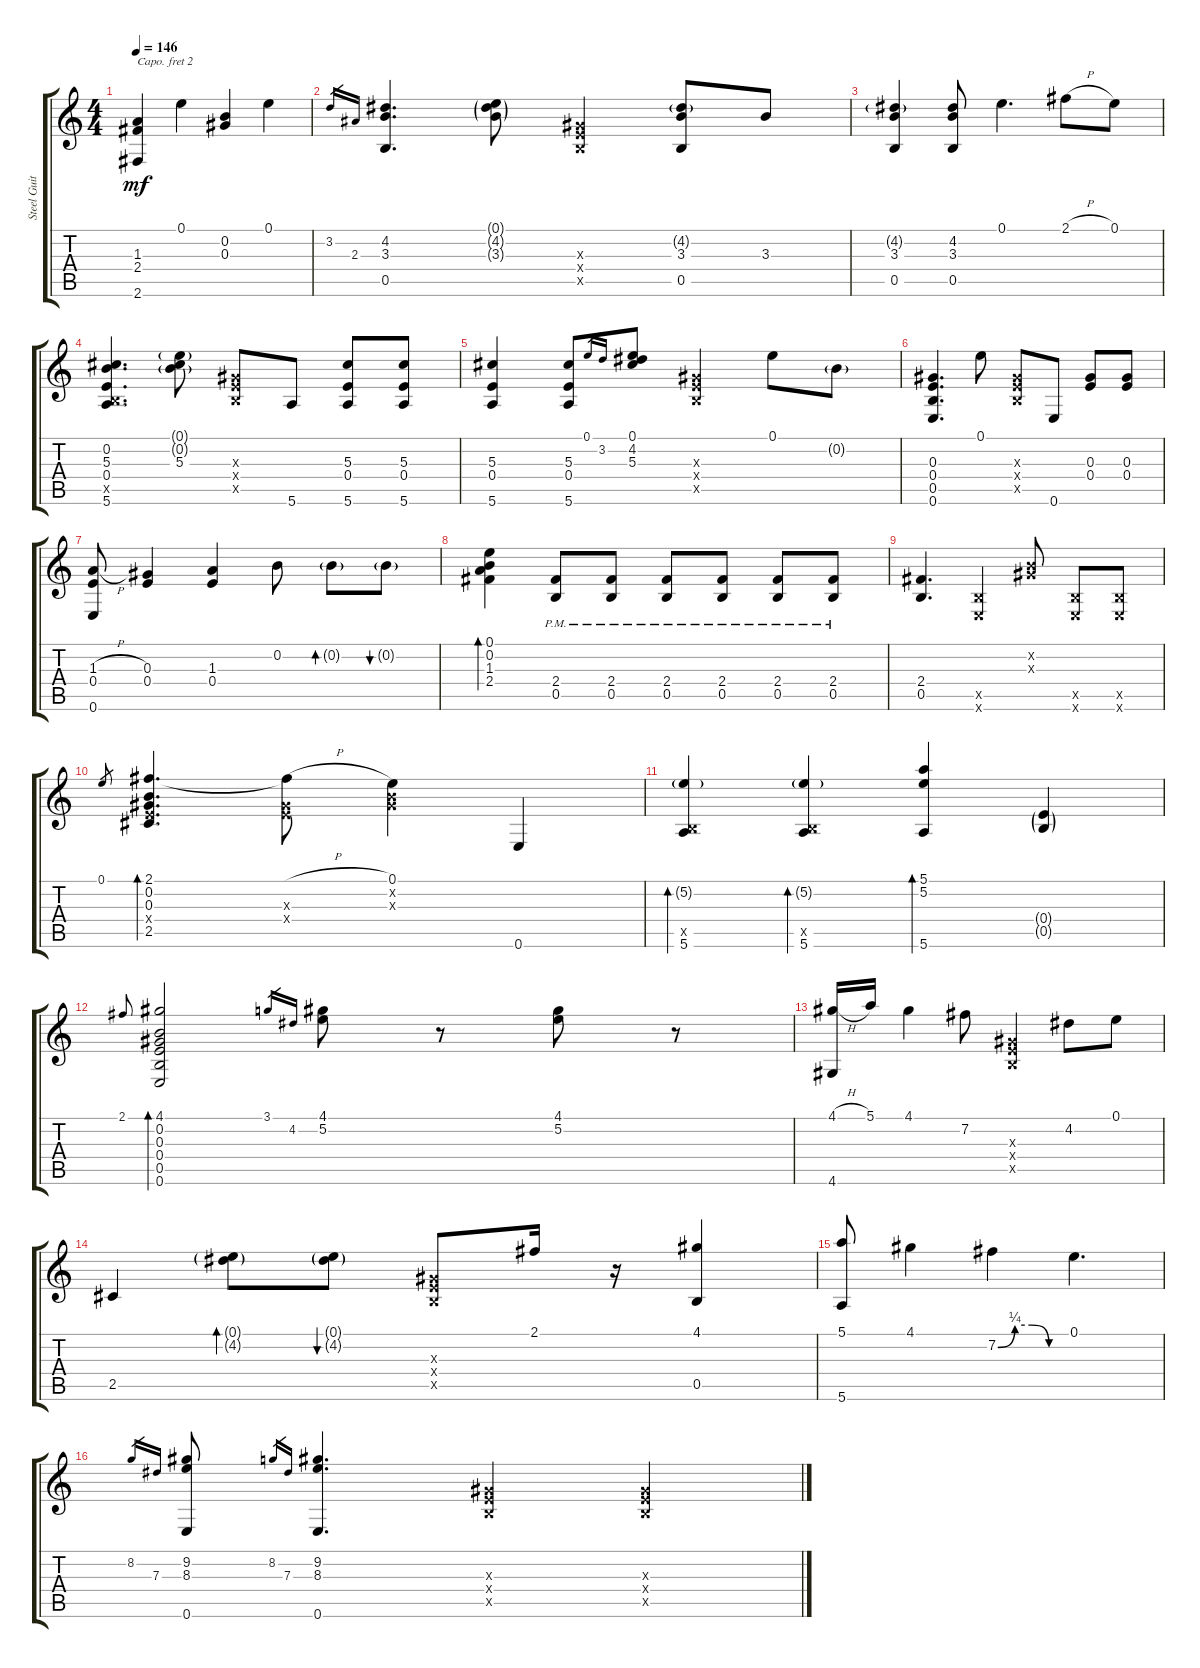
\track ("Steel Guitar" "Steel Guit") {instrument acousticguitarsteel}
\staff {score tabs}
\capo 2
\tuning (D4 A3 Gb3 D3 A2 D2) {hide}
\ts (4 4)
\tempo 146
\clef g2
\ks c
(1.3{t} 2.4{t} 2.6{t}).4{dy mf} 0.1.4 (0.2 0.3).4 0.1.4 |
3.2.16{gr} 2.3.16{gr} (4.2 3.3 0.5).4{d} (0.1{g} 4.2{g} 3.3{g}).8 (0.3{x} 0.4{x} 0.5{x}).4 (4.2{g} 3.3 0.5).8 3.3.8 |
(4.2{g} 3.3 0.5).4 (4.2 3.3 0.5).8 0.1.4{d} 2.1{h}.8 0.1.8 |
(0.2 5.3 0.4 0.5{x} 5.6).4{d} (0.1{g} 0.2{g} 5.3).8 (0.3{x} 0.4{x} 0.5{x}).8 5.6.8 (5.3 0.4 5.6).8 (5.3 0.4 5.6).8 |
(5.3 0.4 5.6).4 (5.3 0.4 5.6).8 0.1.16{gr} 3.2.16{gr} (0.1 4.2 5.3).8 (0.3{x} 0.4{x} 0.5{x}).4 0.1.8 0.2{g}.8 |
(0.3 0.4 0.5 0.6).4{d} 0.1.8 (0.3{x} 0.4{x} 0.5{x}).8 0.6.8 (0.3 0.4).8 (0.3 0.4).8 |
(1.3{h} 0.4 0.6).8 (0.3 0.4).4 (1.3 0.4).4 0.2.8 0.2{g}.8{bd 30} 0.2{g}.8{bu 30} |
(0.1 0.2 1.3 2.4).4{bd 30} (2.4{pm} 0.5{pm}).8 (2.4{pm} 0.5{pm}).8 (2.4{pm} 0.5{pm}).8 (2.4{pm} 0.5{pm}).8 (2.4{pm} 0.5{pm}).8 (2.4{pm} 0.5{pm}).8 |
(2.4 0.5).4{d} (0.5{x} 0.6{x}).4 (0.2{x} 0.3{x}).8 (0.5{x} 0.6{x}).8 (0.5{x} 0.6{x}).8 |
0.1.8{gr} (2.1 0.2 0.3 0.4{x} 2.5).4{d bd 120} (2.1{h t} 0.3{x} 0.4{x}).8 (0.1 0.2{x} 0.3{x}).4 0.6.4 |
(5.2{g} 0.5{x} 5.6).4{bd 30} (5.2{g} 0.5{x} 5.6).4{bd 30} (5.1 5.2 5.6).4{bd 30} (0.4{g} 0.5{g}).4 |
2.1.8{gr onbeat} (4.1 0.2 0.3 0.4 0.5 0.6).2{bd 120} 3.1.16{gr} 4.2.16{gr} (4.1 5.2).8 r.8 (4.1 5.2).8 r.8 |
(4.1{h} 4.6).16 5.1.16 4.1.4 7.2.8 (0.3{x} 0.4{x} 0.5{x}).4 4.2.8 0.1.8 |
2.5.4 (0.1{g} 4.2{g}).8{bd 30} (0.1{g} 4.2{g}).8{bu 30} (0.3{x} 0.4{x} 0.5{x}).8 2.1.16 r.16 (4.1 0.5).4 |
(5.1 5.6).8 4.1.4 7.2{be (custom 0 0 15 1 30 1 45 0 60 0)}.4 0.1.4{d} |
8.2.16{gr} 7.3.16{gr} (9.2 8.3 0.6).8 8.2.16{gr} 7.3.16{gr} (9.2 8.3 0.6).4{d} (0.3{x} 0.4{x} 0.5{x}).4 (0.3{x} 0.4{x} 0.5{x}).4
